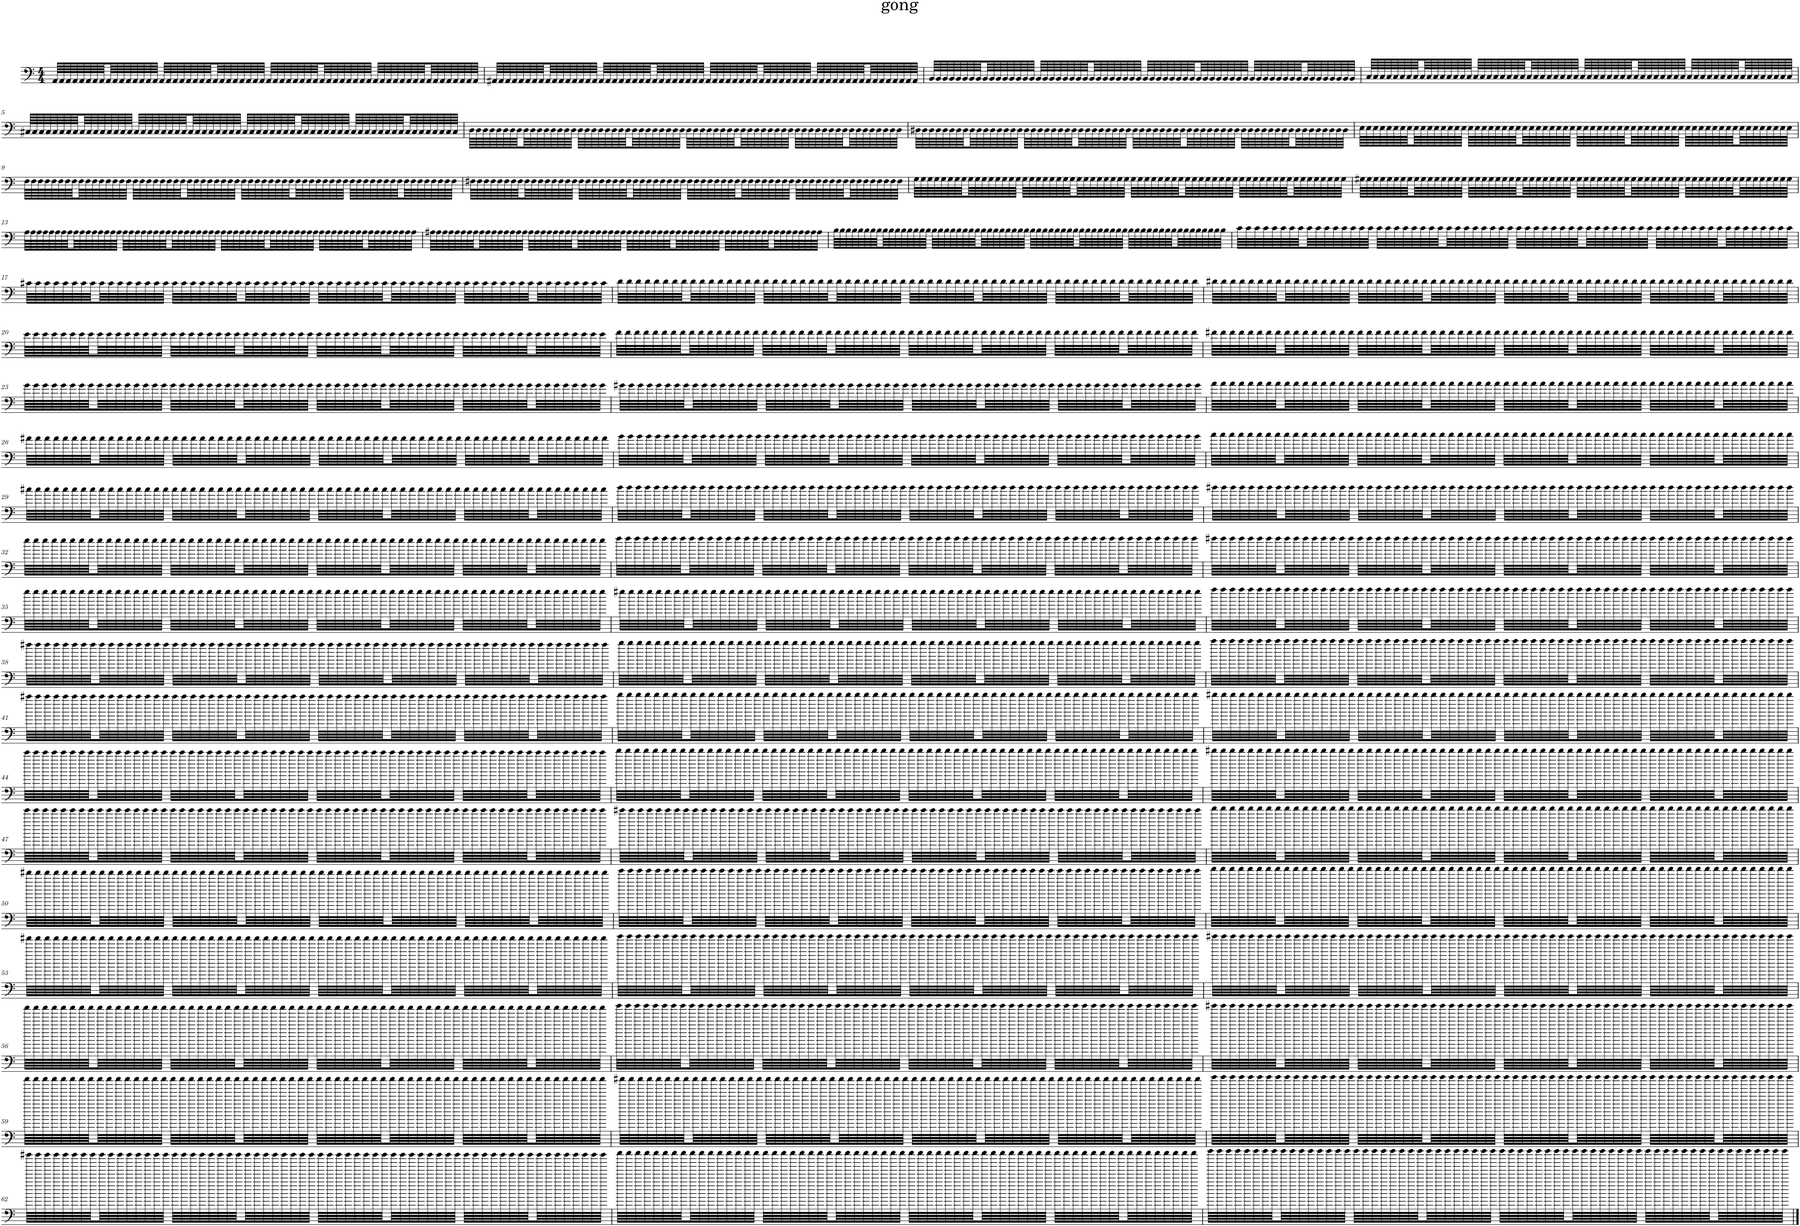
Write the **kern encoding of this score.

**kern
*part1
*staff1
*I"Tuned Gongs
*I'Td. Gon.
*clefF4
*k[]
*M4/4
=1
64AA/LLLL
64AA/
64AA/
64AA/
64AA/
64AA/
64AA/
64AA/
64AA/
64AA/
64AA/
64AA/
64AA/
64AA/
64AA/
64AA/JJJJ
64AA/LLLL
64AA/
64AA/
64AA/
64AA/
64AA/
64AA/
64AA/
64AA/
64AA/
64AA/
64AA/
64AA/
64AA/
64AA/
64AA/JJJJ
64AA/LLLL
64AA/
64AA/
64AA/
64AA/
64AA/
64AA/
64AA/
64AA/
64AA/
64AA/
64AA/
64AA/
64AA/
64AA/
64AA/JJJJ
64AA/LLLL
64AA/
64AA/
64AA/
64AA/
64AA/
64AA/
64AA/
64AA/
64AA/
64AA/
64AA/
64AA/
64AA/
64AA/
64AA/JJJJ
=2
64AA#X/LLLL
64AA#/
64AA#/
64AA#/
64AA#/
64AA#/
64AA#/
64AA#/
64AA#/
64AA#/
64AA#/
64AA#/
64AA#/
64AA#/
64AA#/
64AA#/JJJJ
64AA#/LLLL
64AA#/
64AA#/
64AA#/
64AA#/
64AA#/
64AA#/
64AA#/
64AA#/
64AA#/
64AA#/
64AA#/
64AA#/
64AA#/
64AA#/
64AA#/JJJJ
64AA#/LLLL
64AA#/
64AA#/
64AA#/
64AA#/
64AA#/
64AA#/
64AA#/
64AA#/
64AA#/
64AA#/
64AA#/
64AA#/
64AA#/
64AA#/
64AA#/JJJJ
64AA#/LLLL
64AA#/
64AA#/
64AA#/
64AA#/
64AA#/
64AA#/
64AA#/
64AA#/
64AA#/
64AA#/
64AA#/
64AA#/
64AA#/
64AA#/
64AA#/JJJJ
=3
64BB/LLLL
64BB/
64BB/
64BB/
64BB/
64BB/
64BB/
64BB/
64BB/
64BB/
64BB/
64BB/
64BB/
64BB/
64BB/
64BB/JJJJ
64BB/LLLL
64BB/
64BB/
64BB/
64BB/
64BB/
64BB/
64BB/
64BB/
64BB/
64BB/
64BB/
64BB/
64BB/
64BB/
64BB/JJJJ
64BB/LLLL
64BB/
64BB/
64BB/
64BB/
64BB/
64BB/
64BB/
64BB/
64BB/
64BB/
64BB/
64BB/
64BB/
64BB/
64BB/JJJJ
64BB/LLLL
64BB/
64BB/
64BB/
64BB/
64BB/
64BB/
64BB/
64BB/
64BB/
64BB/
64BB/
64BB/
64BB/
64BB/
64BB/JJJJ
=4
64C/LLLL
64C/
64C/
64C/
64C/
64C/
64C/
64C/
64C/
64C/
64C/
64C/
64C/
64C/
64C/
64C/JJJJ
64C/LLLL
64C/
64C/
64C/
64C/
64C/
64C/
64C/
64C/
64C/
64C/
64C/
64C/
64C/
64C/
64C/JJJJ
64C/LLLL
64C/
64C/
64C/
64C/
64C/
64C/
64C/
64C/
64C/
64C/
64C/
64C/
64C/
64C/
64C/JJJJ
64C/LLLL
64C/
64C/
64C/
64C/
64C/
64C/
64C/
64C/
64C/
64C/
64C/
64C/
64C/
64C/
64C/JJJJ
!!LO:LB:g=z
=5
64C#X/LLLL
64C#/
64C#/
64C#/
64C#/
64C#/
64C#/
64C#/
64C#/
64C#/
64C#/
64C#/
64C#/
64C#/
64C#/
64C#/JJJJ
64C#/LLLL
64C#/
64C#/
64C#/
64C#/
64C#/
64C#/
64C#/
64C#/
64C#/
64C#/
64C#/
64C#/
64C#/
64C#/
64C#/JJJJ
64C#/LLLL
64C#/
64C#/
64C#/
64C#/
64C#/
64C#/
64C#/
64C#/
64C#/
64C#/
64C#/
64C#/
64C#/
64C#/
64C#/JJJJ
64C#/LLLL
64C#/
64C#/
64C#/
64C#/
64C#/
64C#/
64C#/
64C#/
64C#/
64C#/
64C#/
64C#/
64C#/
64C#/
64C#/JJJJ
=6
64D\LLLL
64D\
64D\
64D\
64D\
64D\
64D\
64D\
64D\
64D\
64D\
64D\
64D\
64D\
64D\
64D\JJJJ
64D\LLLL
64D\
64D\
64D\
64D\
64D\
64D\
64D\
64D\
64D\
64D\
64D\
64D\
64D\
64D\
64D\JJJJ
64D\LLLL
64D\
64D\
64D\
64D\
64D\
64D\
64D\
64D\
64D\
64D\
64D\
64D\
64D\
64D\
64D\JJJJ
64D\LLLL
64D\
64D\
64D\
64D\
64D\
64D\
64D\
64D\
64D\
64D\
64D\
64D\
64D\
64D\
64D\JJJJ
=7
64D#X\LLLL
64D#\
64D#\
64D#\
64D#\
64D#\
64D#\
64D#\
64D#\
64D#\
64D#\
64D#\
64D#\
64D#\
64D#\
64D#\JJJJ
64D#\LLLL
64D#\
64D#\
64D#\
64D#\
64D#\
64D#\
64D#\
64D#\
64D#\
64D#\
64D#\
64D#\
64D#\
64D#\
64D#\JJJJ
64D#\LLLL
64D#\
64D#\
64D#\
64D#\
64D#\
64D#\
64D#\
64D#\
64D#\
64D#\
64D#\
64D#\
64D#\
64D#\
64D#\JJJJ
64D#\LLLL
64D#\
64D#\
64D#\
64D#\
64D#\
64D#\
64D#\
64D#\
64D#\
64D#\
64D#\
64D#\
64D#\
64D#\
64D#\JJJJ
=8
64E\LLLL
64E\
64E\
64E\
64E\
64E\
64E\
64E\
64E\
64E\
64E\
64E\
64E\
64E\
64E\
64E\JJJJ
64E\LLLL
64E\
64E\
64E\
64E\
64E\
64E\
64E\
64E\
64E\
64E\
64E\
64E\
64E\
64E\
64E\JJJJ
64E\LLLL
64E\
64E\
64E\
64E\
64E\
64E\
64E\
64E\
64E\
64E\
64E\
64E\
64E\
64E\
64E\JJJJ
64E\LLLL
64E\
64E\
64E\
64E\
64E\
64E\
64E\
64E\
64E\
64E\
64E\
64E\
64E\
64E\
64E\JJJJ
!!LO:LB:g=z
=9
64F\LLLL
64F\
64F\
64F\
64F\
64F\
64F\
64F\
64F\
64F\
64F\
64F\
64F\
64F\
64F\
64F\JJJJ
64F\LLLL
64F\
64F\
64F\
64F\
64F\
64F\
64F\
64F\
64F\
64F\
64F\
64F\
64F\
64F\
64F\JJJJ
64F\LLLL
64F\
64F\
64F\
64F\
64F\
64F\
64F\
64F\
64F\
64F\
64F\
64F\
64F\
64F\
64F\JJJJ
64F\LLLL
64F\
64F\
64F\
64F\
64F\
64F\
64F\
64F\
64F\
64F\
64F\
64F\
64F\
64F\
64F\JJJJ
=10
64F#X\LLLL
64F#\
64F#\
64F#\
64F#\
64F#\
64F#\
64F#\
64F#\
64F#\
64F#\
64F#\
64F#\
64F#\
64F#\
64F#\JJJJ
64F#\LLLL
64F#\
64F#\
64F#\
64F#\
64F#\
64F#\
64F#\
64F#\
64F#\
64F#\
64F#\
64F#\
64F#\
64F#\
64F#\JJJJ
64F#\LLLL
64F#\
64F#\
64F#\
64F#\
64F#\
64F#\
64F#\
64F#\
64F#\
64F#\
64F#\
64F#\
64F#\
64F#\
64F#\JJJJ
64F#\LLLL
64F#\
64F#\
64F#\
64F#\
64F#\
64F#\
64F#\
64F#\
64F#\
64F#\
64F#\
64F#\
64F#\
64F#\
64F#\JJJJ
=11
64G\LLLL
64G\
64G\
64G\
64G\
64G\
64G\
64G\
64G\
64G\
64G\
64G\
64G\
64G\
64G\
64G\JJJJ
64G\LLLL
64G\
64G\
64G\
64G\
64G\
64G\
64G\
64G\
64G\
64G\
64G\
64G\
64G\
64G\
64G\JJJJ
64G\LLLL
64G\
64G\
64G\
64G\
64G\
64G\
64G\
64G\
64G\
64G\
64G\
64G\
64G\
64G\
64G\JJJJ
64G\LLLL
64G\
64G\
64G\
64G\
64G\
64G\
64G\
64G\
64G\
64G\
64G\
64G\
64G\
64G\
64G\JJJJ
=12
64G#X\LLLL
64G#\
64G#\
64G#\
64G#\
64G#\
64G#\
64G#\
64G#\
64G#\
64G#\
64G#\
64G#\
64G#\
64G#\
64G#\JJJJ
64G#\LLLL
64G#\
64G#\
64G#\
64G#\
64G#\
64G#\
64G#\
64G#\
64G#\
64G#\
64G#\
64G#\
64G#\
64G#\
64G#\JJJJ
64G#\LLLL
64G#\
64G#\
64G#\
64G#\
64G#\
64G#\
64G#\
64G#\
64G#\
64G#\
64G#\
64G#\
64G#\
64G#\
64G#\JJJJ
64G#\LLLL
64G#\
64G#\
64G#\
64G#\
64G#\
64G#\
64G#\
64G#\
64G#\
64G#\
64G#\
64G#\
64G#\
64G#\
64G#\JJJJ
!!LO:LB:g=z
=13
64A\LLLL
64A\
64A\
64A\
64A\
64A\
64A\
64A\
64A\
64A\
64A\
64A\
64A\
64A\
64A\
64A\JJJJ
64A\LLLL
64A\
64A\
64A\
64A\
64A\
64A\
64A\
64A\
64A\
64A\
64A\
64A\
64A\
64A\
64A\JJJJ
64A\LLLL
64A\
64A\
64A\
64A\
64A\
64A\
64A\
64A\
64A\
64A\
64A\
64A\
64A\
64A\
64A\JJJJ
64A\LLLL
64A\
64A\
64A\
64A\
64A\
64A\
64A\
64A\
64A\
64A\
64A\
64A\
64A\
64A\
64A\JJJJ
=14
64A#X\LLLL
64A#\
64A#\
64A#\
64A#\
64A#\
64A#\
64A#\
64A#\
64A#\
64A#\
64A#\
64A#\
64A#\
64A#\
64A#\JJJJ
64A#\LLLL
64A#\
64A#\
64A#\
64A#\
64A#\
64A#\
64A#\
64A#\
64A#\
64A#\
64A#\
64A#\
64A#\
64A#\
64A#\JJJJ
64A#\LLLL
64A#\
64A#\
64A#\
64A#\
64A#\
64A#\
64A#\
64A#\
64A#\
64A#\
64A#\
64A#\
64A#\
64A#\
64A#\JJJJ
64A#\LLLL
64A#\
64A#\
64A#\
64A#\
64A#\
64A#\
64A#\
64A#\
64A#\
64A#\
64A#\
64A#\
64A#\
64A#\
64A#\JJJJ
=15
64B\LLLL
64B\
64B\
64B\
64B\
64B\
64B\
64B\
64B\
64B\
64B\
64B\
64B\
64B\
64B\
64B\JJJJ
64B\LLLL
64B\
64B\
64B\
64B\
64B\
64B\
64B\
64B\
64B\
64B\
64B\
64B\
64B\
64B\
64B\JJJJ
64B\LLLL
64B\
64B\
64B\
64B\
64B\
64B\
64B\
64B\
64B\
64B\
64B\
64B\
64B\
64B\
64B\JJJJ
64B\LLLL
64B\
64B\
64B\
64B\
64B\
64B\
64B\
64B\
64B\
64B\
64B\
64B\
64B\
64B\
64B\JJJJ
=16
64c\LLLL
64c\
64c\
64c\
64c\
64c\
64c\
64c\
64c\
64c\
64c\
64c\
64c\
64c\
64c\
64c\JJJJ
64c\LLLL
64c\
64c\
64c\
64c\
64c\
64c\
64c\
64c\
64c\
64c\
64c\
64c\
64c\
64c\
64c\JJJJ
64c\LLLL
64c\
64c\
64c\
64c\
64c\
64c\
64c\
64c\
64c\
64c\
64c\
64c\
64c\
64c\
64c\JJJJ
64c\LLLL
64c\
64c\
64c\
64c\
64c\
64c\
64c\
64c\
64c\
64c\
64c\
64c\
64c\
64c\
64c\JJJJ
!!LO:LB:g=z
=17
64c#X\LLLL
64c#\
64c#\
64c#\
64c#\
64c#\
64c#\
64c#\
64c#\
64c#\
64c#\
64c#\
64c#\
64c#\
64c#\
64c#\JJJJ
64c#\LLLL
64c#\
64c#\
64c#\
64c#\
64c#\
64c#\
64c#\
64c#\
64c#\
64c#\
64c#\
64c#\
64c#\
64c#\
64c#\JJJJ
64c#\LLLL
64c#\
64c#\
64c#\
64c#\
64c#\
64c#\
64c#\
64c#\
64c#\
64c#\
64c#\
64c#\
64c#\
64c#\
64c#\JJJJ
64c#\LLLL
64c#\
64c#\
64c#\
64c#\
64c#\
64c#\
64c#\
64c#\
64c#\
64c#\
64c#\
64c#\
64c#\
64c#\
64c#\JJJJ
=18
64d\LLLL
64d\
64d\
64d\
64d\
64d\
64d\
64d\
64d\
64d\
64d\
64d\
64d\
64d\
64d\
64d\JJJJ
64d\LLLL
64d\
64d\
64d\
64d\
64d\
64d\
64d\
64d\
64d\
64d\
64d\
64d\
64d\
64d\
64d\JJJJ
64d\LLLL
64d\
64d\
64d\
64d\
64d\
64d\
64d\
64d\
64d\
64d\
64d\
64d\
64d\
64d\
64d\JJJJ
64d\LLLL
64d\
64d\
64d\
64d\
64d\
64d\
64d\
64d\
64d\
64d\
64d\
64d\
64d\
64d\
64d\JJJJ
=19
64d#X\LLLL
64d#\
64d#\
64d#\
64d#\
64d#\
64d#\
64d#\
64d#\
64d#\
64d#\
64d#\
64d#\
64d#\
64d#\
64d#\JJJJ
64d#\LLLL
64d#\
64d#\
64d#\
64d#\
64d#\
64d#\
64d#\
64d#\
64d#\
64d#\
64d#\
64d#\
64d#\
64d#\
64d#\JJJJ
64d#\LLLL
64d#\
64d#\
64d#\
64d#\
64d#\
64d#\
64d#\
64d#\
64d#\
64d#\
64d#\
64d#\
64d#\
64d#\
64d#\JJJJ
64d#\LLLL
64d#\
64d#\
64d#\
64d#\
64d#\
64d#\
64d#\
64d#\
64d#\
64d#\
64d#\
64d#\
64d#\
64d#\
64d#\JJJJ
!!LO:LB:g=z
=20
64e\LLLL
64e\
64e\
64e\
64e\
64e\
64e\
64e\
64e\
64e\
64e\
64e\
64e\
64e\
64e\
64e\JJJJ
64e\LLLL
64e\
64e\
64e\
64e\
64e\
64e\
64e\
64e\
64e\
64e\
64e\
64e\
64e\
64e\
64e\JJJJ
64e\LLLL
64e\
64e\
64e\
64e\
64e\
64e\
64e\
64e\
64e\
64e\
64e\
64e\
64e\
64e\
64e\JJJJ
64e\LLLL
64e\
64e\
64e\
64e\
64e\
64e\
64e\
64e\
64e\
64e\
64e\
64e\
64e\
64e\
64e\JJJJ
=21
64f\LLLL
64f\
64f\
64f\
64f\
64f\
64f\
64f\
64f\
64f\
64f\
64f\
64f\
64f\
64f\
64f\JJJJ
64f\LLLL
64f\
64f\
64f\
64f\
64f\
64f\
64f\
64f\
64f\
64f\
64f\
64f\
64f\
64f\
64f\JJJJ
64f\LLLL
64f\
64f\
64f\
64f\
64f\
64f\
64f\
64f\
64f\
64f\
64f\
64f\
64f\
64f\
64f\JJJJ
64f\LLLL
64f\
64f\
64f\
64f\
64f\
64f\
64f\
64f\
64f\
64f\
64f\
64f\
64f\
64f\
64f\JJJJ
=22
64f#X\LLLL
64f#\
64f#\
64f#\
64f#\
64f#\
64f#\
64f#\
64f#\
64f#\
64f#\
64f#\
64f#\
64f#\
64f#\
64f#\JJJJ
64f#\LLLL
64f#\
64f#\
64f#\
64f#\
64f#\
64f#\
64f#\
64f#\
64f#\
64f#\
64f#\
64f#\
64f#\
64f#\
64f#\JJJJ
64f#\LLLL
64f#\
64f#\
64f#\
64f#\
64f#\
64f#\
64f#\
64f#\
64f#\
64f#\
64f#\
64f#\
64f#\
64f#\
64f#\JJJJ
64f#\LLLL
64f#\
64f#\
64f#\
64f#\
64f#\
64f#\
64f#\
64f#\
64f#\
64f#\
64f#\
64f#\
64f#\
64f#\
64f#\JJJJ
!!LO:LB:g=z
=23
64g\LLLL
64g\
64g\
64g\
64g\
64g\
64g\
64g\
64g\
64g\
64g\
64g\
64g\
64g\
64g\
64g\JJJJ
64g\LLLL
64g\
64g\
64g\
64g\
64g\
64g\
64g\
64g\
64g\
64g\
64g\
64g\
64g\
64g\
64g\JJJJ
64g\LLLL
64g\
64g\
64g\
64g\
64g\
64g\
64g\
64g\
64g\
64g\
64g\
64g\
64g\
64g\
64g\JJJJ
64g\LLLL
64g\
64g\
64g\
64g\
64g\
64g\
64g\
64g\
64g\
64g\
64g\
64g\
64g\
64g\
64g\JJJJ
=24
64g#X\LLLL
64g#\
64g#\
64g#\
64g#\
64g#\
64g#\
64g#\
64g#\
64g#\
64g#\
64g#\
64g#\
64g#\
64g#\
64g#\JJJJ
64g#\LLLL
64g#\
64g#\
64g#\
64g#\
64g#\
64g#\
64g#\
64g#\
64g#\
64g#\
64g#\
64g#\
64g#\
64g#\
64g#\JJJJ
64g#\LLLL
64g#\
64g#\
64g#\
64g#\
64g#\
64g#\
64g#\
64g#\
64g#\
64g#\
64g#\
64g#\
64g#\
64g#\
64g#\JJJJ
64g#\LLLL
64g#\
64g#\
64g#\
64g#\
64g#\
64g#\
64g#\
64g#\
64g#\
64g#\
64g#\
64g#\
64g#\
64g#\
64g#\JJJJ
=25
64a\LLLL
64a\
64a\
64a\
64a\
64a\
64a\
64a\
64a\
64a\
64a\
64a\
64a\
64a\
64a\
64a\JJJJ
64a\LLLL
64a\
64a\
64a\
64a\
64a\
64a\
64a\
64a\
64a\
64a\
64a\
64a\
64a\
64a\
64a\JJJJ
64a\LLLL
64a\
64a\
64a\
64a\
64a\
64a\
64a\
64a\
64a\
64a\
64a\
64a\
64a\
64a\
64a\JJJJ
64a\LLLL
64a\
64a\
64a\
64a\
64a\
64a\
64a\
64a\
64a\
64a\
64a\
64a\
64a\
64a\
64a\JJJJ
!!LO:LB:g=z
=26
64a#X\LLLL
64a#\
64a#\
64a#\
64a#\
64a#\
64a#\
64a#\
64a#\
64a#\
64a#\
64a#\
64a#\
64a#\
64a#\
64a#\JJJJ
64a#\LLLL
64a#\
64a#\
64a#\
64a#\
64a#\
64a#\
64a#\
64a#\
64a#\
64a#\
64a#\
64a#\
64a#\
64a#\
64a#\JJJJ
64a#\LLLL
64a#\
64a#\
64a#\
64a#\
64a#\
64a#\
64a#\
64a#\
64a#\
64a#\
64a#\
64a#\
64a#\
64a#\
64a#\JJJJ
64a#\LLLL
64a#\
64a#\
64a#\
64a#\
64a#\
64a#\
64a#\
64a#\
64a#\
64a#\
64a#\
64a#\
64a#\
64a#\
64a#\JJJJ
=27
64b\LLLL
64b\
64b\
64b\
64b\
64b\
64b\
64b\
64b\
64b\
64b\
64b\
64b\
64b\
64b\
64b\JJJJ
64b\LLLL
64b\
64b\
64b\
64b\
64b\
64b\
64b\
64b\
64b\
64b\
64b\
64b\
64b\
64b\
64b\JJJJ
64b\LLLL
64b\
64b\
64b\
64b\
64b\
64b\
64b\
64b\
64b\
64b\
64b\
64b\
64b\
64b\
64b\JJJJ
64b\LLLL
64b\
64b\
64b\
64b\
64b\
64b\
64b\
64b\
64b\
64b\
64b\
64b\
64b\
64b\
64b\JJJJ
=28
64cc\LLLL
64cc\
64cc\
64cc\
64cc\
64cc\
64cc\
64cc\
64cc\
64cc\
64cc\
64cc\
64cc\
64cc\
64cc\
64cc\JJJJ
64cc\LLLL
64cc\
64cc\
64cc\
64cc\
64cc\
64cc\
64cc\
64cc\
64cc\
64cc\
64cc\
64cc\
64cc\
64cc\
64cc\JJJJ
64cc\LLLL
64cc\
64cc\
64cc\
64cc\
64cc\
64cc\
64cc\
64cc\
64cc\
64cc\
64cc\
64cc\
64cc\
64cc\
64cc\JJJJ
64cc\LLLL
64cc\
64cc\
64cc\
64cc\
64cc\
64cc\
64cc\
64cc\
64cc\
64cc\
64cc\
64cc\
64cc\
64cc\
64cc\JJJJ
!!LO:LB:g=z
=29
64cc#X\LLLL
64cc#\
64cc#\
64cc#\
64cc#\
64cc#\
64cc#\
64cc#\
64cc#\
64cc#\
64cc#\
64cc#\
64cc#\
64cc#\
64cc#\
64cc#\JJJJ
64cc#\LLLL
64cc#\
64cc#\
64cc#\
64cc#\
64cc#\
64cc#\
64cc#\
64cc#\
64cc#\
64cc#\
64cc#\
64cc#\
64cc#\
64cc#\
64cc#\JJJJ
64cc#\LLLL
64cc#\
64cc#\
64cc#\
64cc#\
64cc#\
64cc#\
64cc#\
64cc#\
64cc#\
64cc#\
64cc#\
64cc#\
64cc#\
64cc#\
64cc#\JJJJ
64cc#\LLLL
64cc#\
64cc#\
64cc#\
64cc#\
64cc#\
64cc#\
64cc#\
64cc#\
64cc#\
64cc#\
64cc#\
64cc#\
64cc#\
64cc#\
64cc#\JJJJ
=30
64dd\LLLL
64dd\
64dd\
64dd\
64dd\
64dd\
64dd\
64dd\
64dd\
64dd\
64dd\
64dd\
64dd\
64dd\
64dd\
64dd\JJJJ
64dd\LLLL
64dd\
64dd\
64dd\
64dd\
64dd\
64dd\
64dd\
64dd\
64dd\
64dd\
64dd\
64dd\
64dd\
64dd\
64dd\JJJJ
64dd\LLLL
64dd\
64dd\
64dd\
64dd\
64dd\
64dd\
64dd\
64dd\
64dd\
64dd\
64dd\
64dd\
64dd\
64dd\
64dd\JJJJ
64dd\LLLL
64dd\
64dd\
64dd\
64dd\
64dd\
64dd\
64dd\
64dd\
64dd\
64dd\
64dd\
64dd\
64dd\
64dd\
64dd\JJJJ
=31
64dd#X\LLLL
64dd#\
64dd#\
64dd#\
64dd#\
64dd#\
64dd#\
64dd#\
64dd#\
64dd#\
64dd#\
64dd#\
64dd#\
64dd#\
64dd#\
64dd#\JJJJ
64dd#\LLLL
64dd#\
64dd#\
64dd#\
64dd#\
64dd#\
64dd#\
64dd#\
64dd#\
64dd#\
64dd#\
64dd#\
64dd#\
64dd#\
64dd#\
64dd#\JJJJ
64dd#\LLLL
64dd#\
64dd#\
64dd#\
64dd#\
64dd#\
64dd#\
64dd#\
64dd#\
64dd#\
64dd#\
64dd#\
64dd#\
64dd#\
64dd#\
64dd#\JJJJ
64dd#\LLLL
64dd#\
64dd#\
64dd#\
64dd#\
64dd#\
64dd#\
64dd#\
64dd#\
64dd#\
64dd#\
64dd#\
64dd#\
64dd#\
64dd#\
64dd#\JJJJ
!!LO:LB:g=z
=32
64ee\LLLL
64ee\
64ee\
64ee\
64ee\
64ee\
64ee\
64ee\
64ee\
64ee\
64ee\
64ee\
64ee\
64ee\
64ee\
64ee\JJJJ
64ee\LLLL
64ee\
64ee\
64ee\
64ee\
64ee\
64ee\
64ee\
64ee\
64ee\
64ee\
64ee\
64ee\
64ee\
64ee\
64ee\JJJJ
64ee\LLLL
64ee\
64ee\
64ee\
64ee\
64ee\
64ee\
64ee\
64ee\
64ee\
64ee\
64ee\
64ee\
64ee\
64ee\
64ee\JJJJ
64ee\LLLL
64ee\
64ee\
64ee\
64ee\
64ee\
64ee\
64ee\
64ee\
64ee\
64ee\
64ee\
64ee\
64ee\
64ee\
64ee\JJJJ
=33
64ff\LLLL
64ff\
64ff\
64ff\
64ff\
64ff\
64ff\
64ff\
64ff\
64ff\
64ff\
64ff\
64ff\
64ff\
64ff\
64ff\JJJJ
64ff\LLLL
64ff\
64ff\
64ff\
64ff\
64ff\
64ff\
64ff\
64ff\
64ff\
64ff\
64ff\
64ff\
64ff\
64ff\
64ff\JJJJ
64ff\LLLL
64ff\
64ff\
64ff\
64ff\
64ff\
64ff\
64ff\
64ff\
64ff\
64ff\
64ff\
64ff\
64ff\
64ff\
64ff\JJJJ
64ff\LLLL
64ff\
64ff\
64ff\
64ff\
64ff\
64ff\
64ff\
64ff\
64ff\
64ff\
64ff\
64ff\
64ff\
64ff\
64ff\JJJJ
=34
64ff#X\LLLL
64ff#\
64ff#\
64ff#\
64ff#\
64ff#\
64ff#\
64ff#\
64ff#\
64ff#\
64ff#\
64ff#\
64ff#\
64ff#\
64ff#\
64ff#\JJJJ
64ff#\LLLL
64ff#\
64ff#\
64ff#\
64ff#\
64ff#\
64ff#\
64ff#\
64ff#\
64ff#\
64ff#\
64ff#\
64ff#\
64ff#\
64ff#\
64ff#\JJJJ
64ff#\LLLL
64ff#\
64ff#\
64ff#\
64ff#\
64ff#\
64ff#\
64ff#\
64ff#\
64ff#\
64ff#\
64ff#\
64ff#\
64ff#\
64ff#\
64ff#\JJJJ
64ff#\LLLL
64ff#\
64ff#\
64ff#\
64ff#\
64ff#\
64ff#\
64ff#\
64ff#\
64ff#\
64ff#\
64ff#\
64ff#\
64ff#\
64ff#\
64ff#\JJJJ
!!LO:LB:g=z
=35
64gg\LLLL
64gg\
64gg\
64gg\
64gg\
64gg\
64gg\
64gg\
64gg\
64gg\
64gg\
64gg\
64gg\
64gg\
64gg\
64gg\JJJJ
64gg\LLLL
64gg\
64gg\
64gg\
64gg\
64gg\
64gg\
64gg\
64gg\
64gg\
64gg\
64gg\
64gg\
64gg\
64gg\
64gg\JJJJ
64gg\LLLL
64gg\
64gg\
64gg\
64gg\
64gg\
64gg\
64gg\
64gg\
64gg\
64gg\
64gg\
64gg\
64gg\
64gg\
64gg\JJJJ
64gg\LLLL
64gg\
64gg\
64gg\
64gg\
64gg\
64gg\
64gg\
64gg\
64gg\
64gg\
64gg\
64gg\
64gg\
64gg\
64gg\JJJJ
=36
64gg#X\LLLL
64gg#\
64gg#\
64gg#\
64gg#\
64gg#\
64gg#\
64gg#\
64gg#\
64gg#\
64gg#\
64gg#\
64gg#\
64gg#\
64gg#\
64gg#\JJJJ
64gg#\LLLL
64gg#\
64gg#\
64gg#\
64gg#\
64gg#\
64gg#\
64gg#\
64gg#\
64gg#\
64gg#\
64gg#\
64gg#\
64gg#\
64gg#\
64gg#\JJJJ
64gg#\LLLL
64gg#\
64gg#\
64gg#\
64gg#\
64gg#\
64gg#\
64gg#\
64gg#\
64gg#\
64gg#\
64gg#\
64gg#\
64gg#\
64gg#\
64gg#\JJJJ
64gg#\LLLL
64gg#\
64gg#\
64gg#\
64gg#\
64gg#\
64gg#\
64gg#\
64gg#\
64gg#\
64gg#\
64gg#\
64gg#\
64gg#\
64gg#\
64gg#\JJJJ
=37
64aa\LLLL
64aa\
64aa\
64aa\
64aa\
64aa\
64aa\
64aa\
64aa\
64aa\
64aa\
64aa\
64aa\
64aa\
64aa\
64aa\JJJJ
64aa\LLLL
64aa\
64aa\
64aa\
64aa\
64aa\
64aa\
64aa\
64aa\
64aa\
64aa\
64aa\
64aa\
64aa\
64aa\
64aa\JJJJ
64aa\LLLL
64aa\
64aa\
64aa\
64aa\
64aa\
64aa\
64aa\
64aa\
64aa\
64aa\
64aa\
64aa\
64aa\
64aa\
64aa\JJJJ
64aa\LLLL
64aa\
64aa\
64aa\
64aa\
64aa\
64aa\
64aa\
64aa\
64aa\
64aa\
64aa\
64aa\
64aa\
64aa\
64aa\JJJJ
!!LO:LB:g=z
=38
64aa#X\LLLL
64aa#\
64aa#\
64aa#\
64aa#\
64aa#\
64aa#\
64aa#\
64aa#\
64aa#\
64aa#\
64aa#\
64aa#\
64aa#\
64aa#\
64aa#\JJJJ
64aa#\LLLL
64aa#\
64aa#\
64aa#\
64aa#\
64aa#\
64aa#\
64aa#\
64aa#\
64aa#\
64aa#\
64aa#\
64aa#\
64aa#\
64aa#\
64aa#\JJJJ
64aa#\LLLL
64aa#\
64aa#\
64aa#\
64aa#\
64aa#\
64aa#\
64aa#\
64aa#\
64aa#\
64aa#\
64aa#\
64aa#\
64aa#\
64aa#\
64aa#\JJJJ
64aa#\LLLL
64aa#\
64aa#\
64aa#\
64aa#\
64aa#\
64aa#\
64aa#\
64aa#\
64aa#\
64aa#\
64aa#\
64aa#\
64aa#\
64aa#\
64aa#\JJJJ
=39
64bb\LLLL
64bb\
64bb\
64bb\
64bb\
64bb\
64bb\
64bb\
64bb\
64bb\
64bb\
64bb\
64bb\
64bb\
64bb\
64bb\JJJJ
64bb\LLLL
64bb\
64bb\
64bb\
64bb\
64bb\
64bb\
64bb\
64bb\
64bb\
64bb\
64bb\
64bb\
64bb\
64bb\
64bb\JJJJ
64bb\LLLL
64bb\
64bb\
64bb\
64bb\
64bb\
64bb\
64bb\
64bb\
64bb\
64bb\
64bb\
64bb\
64bb\
64bb\
64bb\JJJJ
64bb\LLLL
64bb\
64bb\
64bb\
64bb\
64bb\
64bb\
64bb\
64bb\
64bb\
64bb\
64bb\
64bb\
64bb\
64bb\
64bb\JJJJ
=40
64ccc\LLLL
64ccc\
64ccc\
64ccc\
64ccc\
64ccc\
64ccc\
64ccc\
64ccc\
64ccc\
64ccc\
64ccc\
64ccc\
64ccc\
64ccc\
64ccc\JJJJ
64ccc\LLLL
64ccc\
64ccc\
64ccc\
64ccc\
64ccc\
64ccc\
64ccc\
64ccc\
64ccc\
64ccc\
64ccc\
64ccc\
64ccc\
64ccc\
64ccc\JJJJ
64ccc\LLLL
64ccc\
64ccc\
64ccc\
64ccc\
64ccc\
64ccc\
64ccc\
64ccc\
64ccc\
64ccc\
64ccc\
64ccc\
64ccc\
64ccc\
64ccc\JJJJ
64ccc\LLLL
64ccc\
64ccc\
64ccc\
64ccc\
64ccc\
64ccc\
64ccc\
64ccc\
64ccc\
64ccc\
64ccc\
64ccc\
64ccc\
64ccc\
64ccc\JJJJ
!!LO:LB:g=z
=41
64ccc#X\LLLL
64ccc#\
64ccc#\
64ccc#\
64ccc#\
64ccc#\
64ccc#\
64ccc#\
64ccc#\
64ccc#\
64ccc#\
64ccc#\
64ccc#\
64ccc#\
64ccc#\
64ccc#\JJJJ
64ccc#\LLLL
64ccc#\
64ccc#\
64ccc#\
64ccc#\
64ccc#\
64ccc#\
64ccc#\
64ccc#\
64ccc#\
64ccc#\
64ccc#\
64ccc#\
64ccc#\
64ccc#\
64ccc#\JJJJ
64ccc#\LLLL
64ccc#\
64ccc#\
64ccc#\
64ccc#\
64ccc#\
64ccc#\
64ccc#\
64ccc#\
64ccc#\
64ccc#\
64ccc#\
64ccc#\
64ccc#\
64ccc#\
64ccc#\JJJJ
64ccc#\LLLL
64ccc#\
64ccc#\
64ccc#\
64ccc#\
64ccc#\
64ccc#\
64ccc#\
64ccc#\
64ccc#\
64ccc#\
64ccc#\
64ccc#\
64ccc#\
64ccc#\
64ccc#\JJJJ
=42
64ddd\LLLL
64ddd\
64ddd\
64ddd\
64ddd\
64ddd\
64ddd\
64ddd\
64ddd\
64ddd\
64ddd\
64ddd\
64ddd\
64ddd\
64ddd\
64ddd\JJJJ
64ddd\LLLL
64ddd\
64ddd\
64ddd\
64ddd\
64ddd\
64ddd\
64ddd\
64ddd\
64ddd\
64ddd\
64ddd\
64ddd\
64ddd\
64ddd\
64ddd\JJJJ
64ddd\LLLL
64ddd\
64ddd\
64ddd\
64ddd\
64ddd\
64ddd\
64ddd\
64ddd\
64ddd\
64ddd\
64ddd\
64ddd\
64ddd\
64ddd\
64ddd\JJJJ
64ddd\LLLL
64ddd\
64ddd\
64ddd\
64ddd\
64ddd\
64ddd\
64ddd\
64ddd\
64ddd\
64ddd\
64ddd\
64ddd\
64ddd\
64ddd\
64ddd\JJJJ
=43
64ddd#X\LLLL
64ddd#\
64ddd#\
64ddd#\
64ddd#\
64ddd#\
64ddd#\
64ddd#\
64ddd#\
64ddd#\
64ddd#\
64ddd#\
64ddd#\
64ddd#\
64ddd#\
64ddd#\JJJJ
64ddd#\LLLL
64ddd#\
64ddd#\
64ddd#\
64ddd#\
64ddd#\
64ddd#\
64ddd#\
64ddd#\
64ddd#\
64ddd#\
64ddd#\
64ddd#\
64ddd#\
64ddd#\
64ddd#\JJJJ
64ddd#\LLLL
64ddd#\
64ddd#\
64ddd#\
64ddd#\
64ddd#\
64ddd#\
64ddd#\
64ddd#\
64ddd#\
64ddd#\
64ddd#\
64ddd#\
64ddd#\
64ddd#\
64ddd#\JJJJ
64ddd#\LLLL
64ddd#\
64ddd#\
64ddd#\
64ddd#\
64ddd#\
64ddd#\
64ddd#\
64ddd#\
64ddd#\
64ddd#\
64ddd#\
64ddd#\
64ddd#\
64ddd#\
64ddd#\JJJJ
!!LO:LB:g=z
=44
64eee\LLLL
64eee\
64eee\
64eee\
64eee\
64eee\
64eee\
64eee\
64eee\
64eee\
64eee\
64eee\
64eee\
64eee\
64eee\
64eee\JJJJ
64eee\LLLL
64eee\
64eee\
64eee\
64eee\
64eee\
64eee\
64eee\
64eee\
64eee\
64eee\
64eee\
64eee\
64eee\
64eee\
64eee\JJJJ
64eee\LLLL
64eee\
64eee\
64eee\
64eee\
64eee\
64eee\
64eee\
64eee\
64eee\
64eee\
64eee\
64eee\
64eee\
64eee\
64eee\JJJJ
64eee\LLLL
64eee\
64eee\
64eee\
64eee\
64eee\
64eee\
64eee\
64eee\
64eee\
64eee\
64eee\
64eee\
64eee\
64eee\
64eee\JJJJ
=45
64fff\LLLL
64fff\
64fff\
64fff\
64fff\
64fff\
64fff\
64fff\
64fff\
64fff\
64fff\
64fff\
64fff\
64fff\
64fff\
64fff\JJJJ
64fff\LLLL
64fff\
64fff\
64fff\
64fff\
64fff\
64fff\
64fff\
64fff\
64fff\
64fff\
64fff\
64fff\
64fff\
64fff\
64fff\JJJJ
64fff\LLLL
64fff\
64fff\
64fff\
64fff\
64fff\
64fff\
64fff\
64fff\
64fff\
64fff\
64fff\
64fff\
64fff\
64fff\
64fff\JJJJ
64fff\LLLL
64fff\
64fff\
64fff\
64fff\
64fff\
64fff\
64fff\
64fff\
64fff\
64fff\
64fff\
64fff\
64fff\
64fff\
64fff\JJJJ
=46
64fff#X\LLLL
64fff#\
64fff#\
64fff#\
64fff#\
64fff#\
64fff#\
64fff#\
64fff#\
64fff#\
64fff#\
64fff#\
64fff#\
64fff#\
64fff#\
64fff#\JJJJ
64fff#\LLLL
64fff#\
64fff#\
64fff#\
64fff#\
64fff#\
64fff#\
64fff#\
64fff#\
64fff#\
64fff#\
64fff#\
64fff#\
64fff#\
64fff#\
64fff#\JJJJ
64fff#\LLLL
64fff#\
64fff#\
64fff#\
64fff#\
64fff#\
64fff#\
64fff#\
64fff#\
64fff#\
64fff#\
64fff#\
64fff#\
64fff#\
64fff#\
64fff#\JJJJ
64fff#\LLLL
64fff#\
64fff#\
64fff#\
64fff#\
64fff#\
64fff#\
64fff#\
64fff#\
64fff#\
64fff#\
64fff#\
64fff#\
64fff#\
64fff#\
64fff#\JJJJ
!!LO:LB:g=z
=47
64ggg\LLLL
64ggg\
64ggg\
64ggg\
64ggg\
64ggg\
64ggg\
64ggg\
64ggg\
64ggg\
64ggg\
64ggg\
64ggg\
64ggg\
64ggg\
64ggg\JJJJ
64ggg\LLLL
64ggg\
64ggg\
64ggg\
64ggg\
64ggg\
64ggg\
64ggg\
64ggg\
64ggg\
64ggg\
64ggg\
64ggg\
64ggg\
64ggg\
64ggg\JJJJ
64ggg\LLLL
64ggg\
64ggg\
64ggg\
64ggg\
64ggg\
64ggg\
64ggg\
64ggg\
64ggg\
64ggg\
64ggg\
64ggg\
64ggg\
64ggg\
64ggg\JJJJ
64ggg\LLLL
64ggg\
64ggg\
64ggg\
64ggg\
64ggg\
64ggg\
64ggg\
64ggg\
64ggg\
64ggg\
64ggg\
64ggg\
64ggg\
64ggg\
64ggg\JJJJ
=48
64ggg#X\LLLL
64ggg#\
64ggg#\
64ggg#\
64ggg#\
64ggg#\
64ggg#\
64ggg#\
64ggg#\
64ggg#\
64ggg#\
64ggg#\
64ggg#\
64ggg#\
64ggg#\
64ggg#\JJJJ
64ggg#\LLLL
64ggg#\
64ggg#\
64ggg#\
64ggg#\
64ggg#\
64ggg#\
64ggg#\
64ggg#\
64ggg#\
64ggg#\
64ggg#\
64ggg#\
64ggg#\
64ggg#\
64ggg#\JJJJ
64ggg#\LLLL
64ggg#\
64ggg#\
64ggg#\
64ggg#\
64ggg#\
64ggg#\
64ggg#\
64ggg#\
64ggg#\
64ggg#\
64ggg#\
64ggg#\
64ggg#\
64ggg#\
64ggg#\JJJJ
64ggg#\LLLL
64ggg#\
64ggg#\
64ggg#\
64ggg#\
64ggg#\
64ggg#\
64ggg#\
64ggg#\
64ggg#\
64ggg#\
64ggg#\
64ggg#\
64ggg#\
64ggg#\
64ggg#\JJJJ
=49
64aaa\LLLL
64aaa\
64aaa\
64aaa\
64aaa\
64aaa\
64aaa\
64aaa\
64aaa\
64aaa\
64aaa\
64aaa\
64aaa\
64aaa\
64aaa\
64aaa\JJJJ
64aaa\LLLL
64aaa\
64aaa\
64aaa\
64aaa\
64aaa\
64aaa\
64aaa\
64aaa\
64aaa\
64aaa\
64aaa\
64aaa\
64aaa\
64aaa\
64aaa\JJJJ
64aaa\LLLL
64aaa\
64aaa\
64aaa\
64aaa\
64aaa\
64aaa\
64aaa\
64aaa\
64aaa\
64aaa\
64aaa\
64aaa\
64aaa\
64aaa\
64aaa\JJJJ
64aaa\LLLL
64aaa\
64aaa\
64aaa\
64aaa\
64aaa\
64aaa\
64aaa\
64aaa\
64aaa\
64aaa\
64aaa\
64aaa\
64aaa\
64aaa\
64aaa\JJJJ
!!LO:LB:g=z
=50
64aaa#X\LLLL
64aaa#\
64aaa#\
64aaa#\
64aaa#\
64aaa#\
64aaa#\
64aaa#\
64aaa#\
64aaa#\
64aaa#\
64aaa#\
64aaa#\
64aaa#\
64aaa#\
64aaa#\JJJJ
64aaa#\LLLL
64aaa#\
64aaa#\
64aaa#\
64aaa#\
64aaa#\
64aaa#\
64aaa#\
64aaa#\
64aaa#\
64aaa#\
64aaa#\
64aaa#\
64aaa#\
64aaa#\
64aaa#\JJJJ
64aaa#\LLLL
64aaa#\
64aaa#\
64aaa#\
64aaa#\
64aaa#\
64aaa#\
64aaa#\
64aaa#\
64aaa#\
64aaa#\
64aaa#\
64aaa#\
64aaa#\
64aaa#\
64aaa#\JJJJ
64aaa#\LLLL
64aaa#\
64aaa#\
64aaa#\
64aaa#\
64aaa#\
64aaa#\
64aaa#\
64aaa#\
64aaa#\
64aaa#\
64aaa#\
64aaa#\
64aaa#\
64aaa#\
64aaa#\JJJJ
=51
64bbb\LLLL
64bbb\
64bbb\
64bbb\
64bbb\
64bbb\
64bbb\
64bbb\
64bbb\
64bbb\
64bbb\
64bbb\
64bbb\
64bbb\
64bbb\
64bbb\JJJJ
64bbb\LLLL
64bbb\
64bbb\
64bbb\
64bbb\
64bbb\
64bbb\
64bbb\
64bbb\
64bbb\
64bbb\
64bbb\
64bbb\
64bbb\
64bbb\
64bbb\JJJJ
64bbb\LLLL
64bbb\
64bbb\
64bbb\
64bbb\
64bbb\
64bbb\
64bbb\
64bbb\
64bbb\
64bbb\
64bbb\
64bbb\
64bbb\
64bbb\
64bbb\JJJJ
64bbb\LLLL
64bbb\
64bbb\
64bbb\
64bbb\
64bbb\
64bbb\
64bbb\
64bbb\
64bbb\
64bbb\
64bbb\
64bbb\
64bbb\
64bbb\
64bbb\JJJJ
=52
64cccc\LLLL
64cccc\
64cccc\
64cccc\
64cccc\
64cccc\
64cccc\
64cccc\
64cccc\
64cccc\
64cccc\
64cccc\
64cccc\
64cccc\
64cccc\
64cccc\JJJJ
64cccc\LLLL
64cccc\
64cccc\
64cccc\
64cccc\
64cccc\
64cccc\
64cccc\
64cccc\
64cccc\
64cccc\
64cccc\
64cccc\
64cccc\
64cccc\
64cccc\JJJJ
64cccc\LLLL
64cccc\
64cccc\
64cccc\
64cccc\
64cccc\
64cccc\
64cccc\
64cccc\
64cccc\
64cccc\
64cccc\
64cccc\
64cccc\
64cccc\
64cccc\JJJJ
64cccc\LLLL
64cccc\
64cccc\
64cccc\
64cccc\
64cccc\
64cccc\
64cccc\
64cccc\
64cccc\
64cccc\
64cccc\
64cccc\
64cccc\
64cccc\
64cccc\JJJJ
!!LO:LB:g=z
=53
64cccc#X\LLLL
64cccc#\
64cccc#\
64cccc#\
64cccc#\
64cccc#\
64cccc#\
64cccc#\
64cccc#\
64cccc#\
64cccc#\
64cccc#\
64cccc#\
64cccc#\
64cccc#\
64cccc#\JJJJ
64cccc#\LLLL
64cccc#\
64cccc#\
64cccc#\
64cccc#\
64cccc#\
64cccc#\
64cccc#\
64cccc#\
64cccc#\
64cccc#\
64cccc#\
64cccc#\
64cccc#\
64cccc#\
64cccc#\JJJJ
64cccc#\LLLL
64cccc#\
64cccc#\
64cccc#\
64cccc#\
64cccc#\
64cccc#\
64cccc#\
64cccc#\
64cccc#\
64cccc#\
64cccc#\
64cccc#\
64cccc#\
64cccc#\
64cccc#\JJJJ
64cccc#\LLLL
64cccc#\
64cccc#\
64cccc#\
64cccc#\
64cccc#\
64cccc#\
64cccc#\
64cccc#\
64cccc#\
64cccc#\
64cccc#\
64cccc#\
64cccc#\
64cccc#\
64cccc#\JJJJ
=54
64dddd\LLLL
64dddd\
64dddd\
64dddd\
64dddd\
64dddd\
64dddd\
64dddd\
64dddd\
64dddd\
64dddd\
64dddd\
64dddd\
64dddd\
64dddd\
64dddd\JJJJ
64dddd\LLLL
64dddd\
64dddd\
64dddd\
64dddd\
64dddd\
64dddd\
64dddd\
64dddd\
64dddd\
64dddd\
64dddd\
64dddd\
64dddd\
64dddd\
64dddd\JJJJ
64dddd\LLLL
64dddd\
64dddd\
64dddd\
64dddd\
64dddd\
64dddd\
64dddd\
64dddd\
64dddd\
64dddd\
64dddd\
64dddd\
64dddd\
64dddd\
64dddd\JJJJ
64dddd\LLLL
64dddd\
64dddd\
64dddd\
64dddd\
64dddd\
64dddd\
64dddd\
64dddd\
64dddd\
64dddd\
64dddd\
64dddd\
64dddd\
64dddd\
64dddd\JJJJ
=55
64dddd#X\LLLL
64dddd#\
64dddd#\
64dddd#\
64dddd#\
64dddd#\
64dddd#\
64dddd#\
64dddd#\
64dddd#\
64dddd#\
64dddd#\
64dddd#\
64dddd#\
64dddd#\
64dddd#\JJJJ
64dddd#\LLLL
64dddd#\
64dddd#\
64dddd#\
64dddd#\
64dddd#\
64dddd#\
64dddd#\
64dddd#\
64dddd#\
64dddd#\
64dddd#\
64dddd#\
64dddd#\
64dddd#\
64dddd#\JJJJ
64dddd#\LLLL
64dddd#\
64dddd#\
64dddd#\
64dddd#\
64dddd#\
64dddd#\
64dddd#\
64dddd#\
64dddd#\
64dddd#\
64dddd#\
64dddd#\
64dddd#\
64dddd#\
64dddd#\JJJJ
64dddd#\LLLL
64dddd#\
64dddd#\
64dddd#\
64dddd#\
64dddd#\
64dddd#\
64dddd#\
64dddd#\
64dddd#\
64dddd#\
64dddd#\
64dddd#\
64dddd#\
64dddd#\
64dddd#\JJJJ
!!LO:LB:g=z
=56
64eeee\LLLL
64eeee\
64eeee\
64eeee\
64eeee\
64eeee\
64eeee\
64eeee\
64eeee\
64eeee\
64eeee\
64eeee\
64eeee\
64eeee\
64eeee\
64eeee\JJJJ
64eeee\LLLL
64eeee\
64eeee\
64eeee\
64eeee\
64eeee\
64eeee\
64eeee\
64eeee\
64eeee\
64eeee\
64eeee\
64eeee\
64eeee\
64eeee\
64eeee\JJJJ
64eeee\LLLL
64eeee\
64eeee\
64eeee\
64eeee\
64eeee\
64eeee\
64eeee\
64eeee\
64eeee\
64eeee\
64eeee\
64eeee\
64eeee\
64eeee\
64eeee\JJJJ
64eeee\LLLL
64eeee\
64eeee\
64eeee\
64eeee\
64eeee\
64eeee\
64eeee\
64eeee\
64eeee\
64eeee\
64eeee\
64eeee\
64eeee\
64eeee\
64eeee\JJJJ
=57
64ffff\LLLL
64ffff\
64ffff\
64ffff\
64ffff\
64ffff\
64ffff\
64ffff\
64ffff\
64ffff\
64ffff\
64ffff\
64ffff\
64ffff\
64ffff\
64ffff\JJJJ
64ffff\LLLL
64ffff\
64ffff\
64ffff\
64ffff\
64ffff\
64ffff\
64ffff\
64ffff\
64ffff\
64ffff\
64ffff\
64ffff\
64ffff\
64ffff\
64ffff\JJJJ
64ffff\LLLL
64ffff\
64ffff\
64ffff\
64ffff\
64ffff\
64ffff\
64ffff\
64ffff\
64ffff\
64ffff\
64ffff\
64ffff\
64ffff\
64ffff\
64ffff\JJJJ
64ffff\LLLL
64ffff\
64ffff\
64ffff\
64ffff\
64ffff\
64ffff\
64ffff\
64ffff\
64ffff\
64ffff\
64ffff\
64ffff\
64ffff\
64ffff\
64ffff\JJJJ
=58
64ffff#X\LLLL
64ffff#\
64ffff#\
64ffff#\
64ffff#\
64ffff#\
64ffff#\
64ffff#\
64ffff#\
64ffff#\
64ffff#\
64ffff#\
64ffff#\
64ffff#\
64ffff#\
64ffff#\JJJJ
64ffff#\LLLL
64ffff#\
64ffff#\
64ffff#\
64ffff#\
64ffff#\
64ffff#\
64ffff#\
64ffff#\
64ffff#\
64ffff#\
64ffff#\
64ffff#\
64ffff#\
64ffff#\
64ffff#\JJJJ
64ffff#\LLLL
64ffff#\
64ffff#\
64ffff#\
64ffff#\
64ffff#\
64ffff#\
64ffff#\
64ffff#\
64ffff#\
64ffff#\
64ffff#\
64ffff#\
64ffff#\
64ffff#\
64ffff#\JJJJ
64ffff#\LLLL
64ffff#\
64ffff#\
64ffff#\
64ffff#\
64ffff#\
64ffff#\
64ffff#\
64ffff#\
64ffff#\
64ffff#\
64ffff#\
64ffff#\
64ffff#\
64ffff#\
64ffff#\JJJJ
!!LO:LB:g=z
=59
64gggg\LLLL
64gggg\
64gggg\
64gggg\
64gggg\
64gggg\
64gggg\
64gggg\
64gggg\
64gggg\
64gggg\
64gggg\
64gggg\
64gggg\
64gggg\
64gggg\JJJJ
64gggg\LLLL
64gggg\
64gggg\
64gggg\
64gggg\
64gggg\
64gggg\
64gggg\
64gggg\
64gggg\
64gggg\
64gggg\
64gggg\
64gggg\
64gggg\
64gggg\JJJJ
64gggg\LLLL
64gggg\
64gggg\
64gggg\
64gggg\
64gggg\
64gggg\
64gggg\
64gggg\
64gggg\
64gggg\
64gggg\
64gggg\
64gggg\
64gggg\
64gggg\JJJJ
64gggg\LLLL
64gggg\
64gggg\
64gggg\
64gggg\
64gggg\
64gggg\
64gggg\
64gggg\
64gggg\
64gggg\
64gggg\
64gggg\
64gggg\
64gggg\
64gggg\JJJJ
=60
64gggg#X\LLLL
64gggg#\
64gggg#\
64gggg#\
64gggg#\
64gggg#\
64gggg#\
64gggg#\
64gggg#\
64gggg#\
64gggg#\
64gggg#\
64gggg#\
64gggg#\
64gggg#\
64gggg#\JJJJ
64gggg#\LLLL
64gggg#\
64gggg#\
64gggg#\
64gggg#\
64gggg#\
64gggg#\
64gggg#\
64gggg#\
64gggg#\
64gggg#\
64gggg#\
64gggg#\
64gggg#\
64gggg#\
64gggg#\JJJJ
64gggg#\LLLL
64gggg#\
64gggg#\
64gggg#\
64gggg#\
64gggg#\
64gggg#\
64gggg#\
64gggg#\
64gggg#\
64gggg#\
64gggg#\
64gggg#\
64gggg#\
64gggg#\
64gggg#\JJJJ
64gggg#\LLLL
64gggg#\
64gggg#\
64gggg#\
64gggg#\
64gggg#\
64gggg#\
64gggg#\
64gggg#\
64gggg#\
64gggg#\
64gggg#\
64gggg#\
64gggg#\
64gggg#\
64gggg#\JJJJ
=61
64aaaa\LLLL
64aaaa\
64aaaa\
64aaaa\
64aaaa\
64aaaa\
64aaaa\
64aaaa\
64aaaa\
64aaaa\
64aaaa\
64aaaa\
64aaaa\
64aaaa\
64aaaa\
64aaaa\JJJJ
64aaaa\LLLL
64aaaa\
64aaaa\
64aaaa\
64aaaa\
64aaaa\
64aaaa\
64aaaa\
64aaaa\
64aaaa\
64aaaa\
64aaaa\
64aaaa\
64aaaa\
64aaaa\
64aaaa\JJJJ
64aaaa\LLLL
64aaaa\
64aaaa\
64aaaa\
64aaaa\
64aaaa\
64aaaa\
64aaaa\
64aaaa\
64aaaa\
64aaaa\
64aaaa\
64aaaa\
64aaaa\
64aaaa\
64aaaa\JJJJ
64aaaa\LLLL
64aaaa\
64aaaa\
64aaaa\
64aaaa\
64aaaa\
64aaaa\
64aaaa\
64aaaa\
64aaaa\
64aaaa\
64aaaa\
64aaaa\
64aaaa\
64aaaa\
64aaaa\JJJJ
!!LO:LB:g=z
=62
64aaaa#X\LLLL
64aaaa#\
64aaaa#\
64aaaa#\
64aaaa#\
64aaaa#\
64aaaa#\
64aaaa#\
64aaaa#\
64aaaa#\
64aaaa#\
64aaaa#\
64aaaa#\
64aaaa#\
64aaaa#\
64aaaa#\JJJJ
64aaaa#\LLLL
64aaaa#\
64aaaa#\
64aaaa#\
64aaaa#\
64aaaa#\
64aaaa#\
64aaaa#\
64aaaa#\
64aaaa#\
64aaaa#\
64aaaa#\
64aaaa#\
64aaaa#\
64aaaa#\
64aaaa#\JJJJ
64aaaa#\LLLL
64aaaa#\
64aaaa#\
64aaaa#\
64aaaa#\
64aaaa#\
64aaaa#\
64aaaa#\
64aaaa#\
64aaaa#\
64aaaa#\
64aaaa#\
64aaaa#\
64aaaa#\
64aaaa#\
64aaaa#\JJJJ
64aaaa#\LLLL
64aaaa#\
64aaaa#\
64aaaa#\
64aaaa#\
64aaaa#\
64aaaa#\
64aaaa#\
64aaaa#\
64aaaa#\
64aaaa#\
64aaaa#\
64aaaa#\
64aaaa#\
64aaaa#\
64aaaa#\JJJJ
=63
64bbbb\LLLL
64bbbb\
64bbbb\
64bbbb\
64bbbb\
64bbbb\
64bbbb\
64bbbb\
64bbbb\
64bbbb\
64bbbb\
64bbbb\
64bbbb\
64bbbb\
64bbbb\
64bbbb\JJJJ
64bbbb\LLLL
64bbbb\
64bbbb\
64bbbb\
64bbbb\
64bbbb\
64bbbb\
64bbbb\
64bbbb\
64bbbb\
64bbbb\
64bbbb\
64bbbb\
64bbbb\
64bbbb\
64bbbb\JJJJ
64bbbb\LLLL
64bbbb\
64bbbb\
64bbbb\
64bbbb\
64bbbb\
64bbbb\
64bbbb\
64bbbb\
64bbbb\
64bbbb\
64bbbb\
64bbbb\
64bbbb\
64bbbb\
64bbbb\JJJJ
64bbbb\LLLL
64bbbb\
64bbbb\
64bbbb\
64bbbb\
64bbbb\
64bbbb\
64bbbb\
64bbbb\
64bbbb\
64bbbb\
64bbbb\
64bbbb\
64bbbb\
64bbbb\
64bbbb\JJJJ
=64
64ccccc\LLLL
64ccccc\
64ccccc\
64ccccc\
64ccccc\
64ccccc\
64ccccc\
64ccccc\
64ccccc\
64ccccc\
64ccccc\
64ccccc\
64ccccc\
64ccccc\
64ccccc\
64ccccc\JJJJ
64ccccc\LLLL
64ccccc\
64ccccc\
64ccccc\
64ccccc\
64ccccc\
64ccccc\
64ccccc\
64ccccc\
64ccccc\
64ccccc\
64ccccc\
64ccccc\
64ccccc\
64ccccc\
64ccccc\JJJJ
64ccccc\LLLL
64ccccc\
64ccccc\
64ccccc\
64ccccc\
64ccccc\
64ccccc\
64ccccc\
64ccccc\
64ccccc\
64ccccc\
64ccccc\
64ccccc\
64ccccc\
64ccccc\
64ccccc\JJJJ
64ccccc\LLLL
64ccccc\
64ccccc\
64ccccc\
64ccccc\
64ccccc\
64ccccc\
64ccccc\
64ccccc\
64ccccc\
64ccccc\
64ccccc\
64ccccc\
64ccccc\
64ccccc\
64ccccc\JJJJ
==
*-
